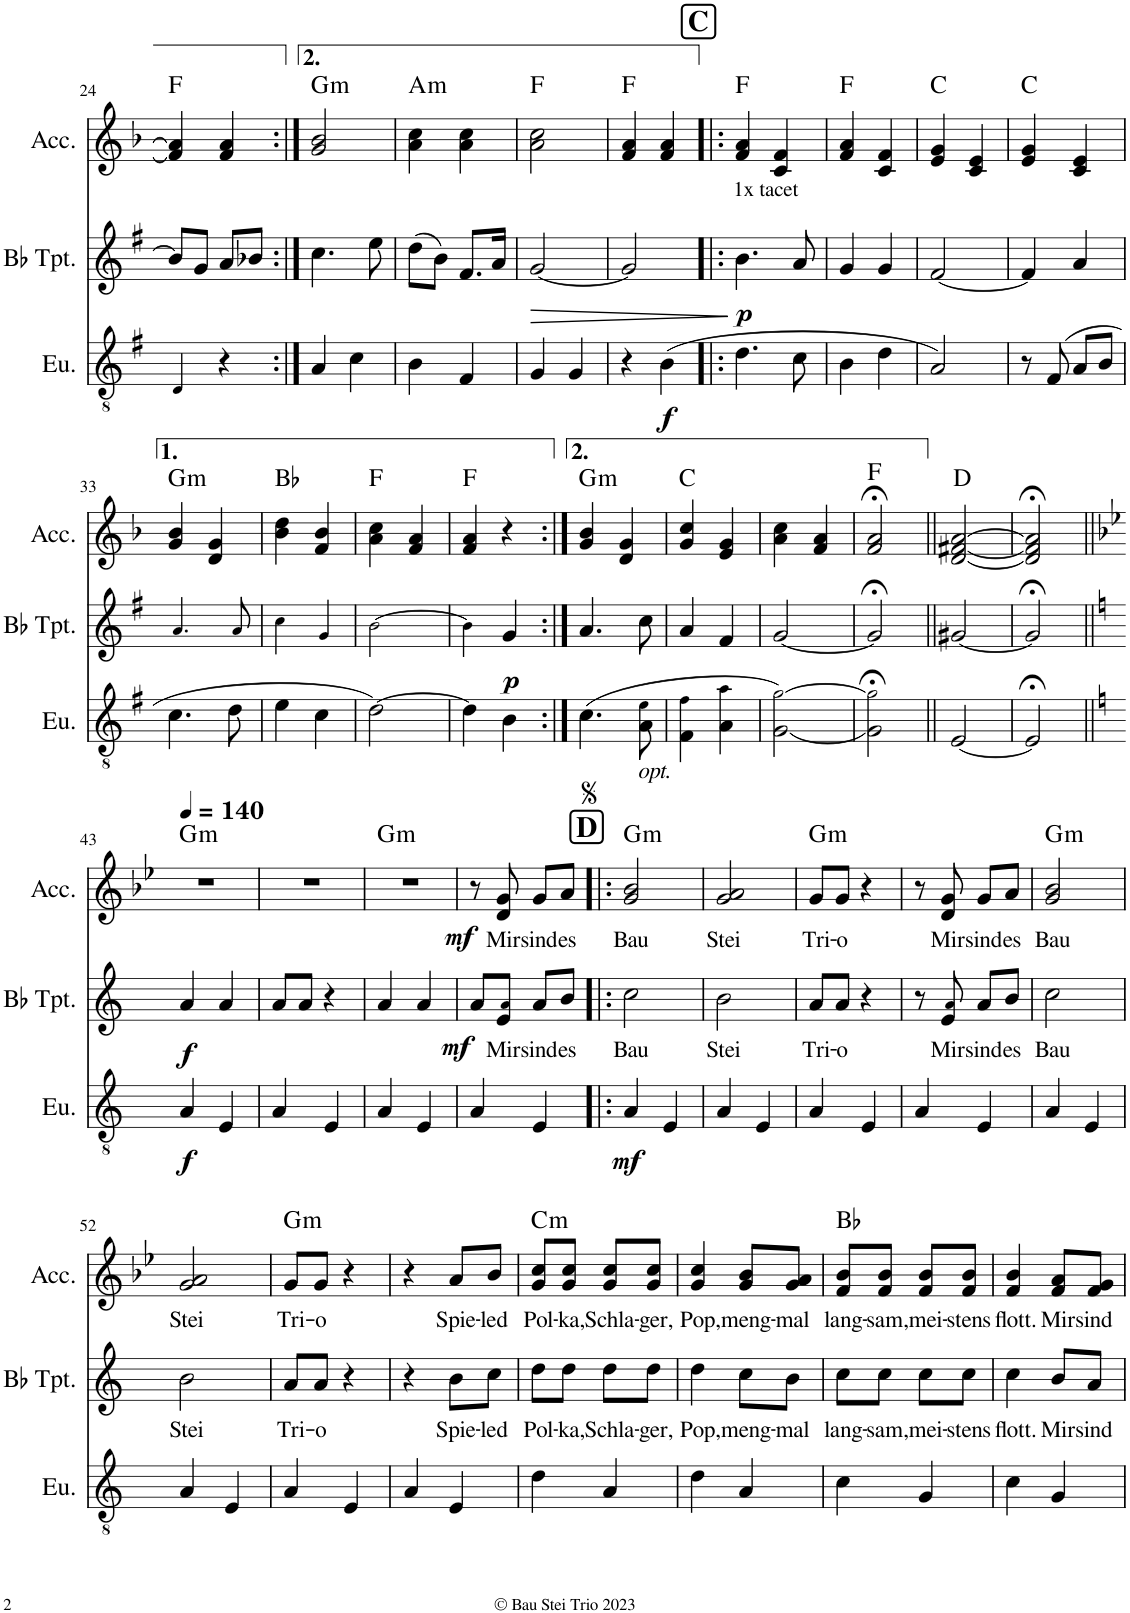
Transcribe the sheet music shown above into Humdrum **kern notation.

**kern	**dynam	**kern	**text	**dynam	**kern	**text	**dynam	**harte
*part3	*part3	*part2	*part2	*part2	*part1	*part1	*part1	*part1
*staff3	*staff3	*staff2	*staff2	*staff2	*staff1	*staff1	*staff1	*
*I"Euphonium	*	*I"Bb Trumpet	*	*	*I"Accordion	*	*	*
*I'Eu.	*	*I'Bb Tpt.	*	*	*I'Acc.	*	*	*
!!LO:PB:g=z
*clefGv2	*	*clefG2	*	*	*clefG2	*	*	*
*Trd1c2	*	*Trd1c2	*	*	*	*	*	*
*k[f#]	*	*k[f#]	*	*	*k[b-]	*	*	*
*M2/4	*	*M2/4	*	*	*M2/4	*	*	*
=24	=24	=24	=24	=24	=24	=24	=24	=24
4D!/	.	8b/L]	.	.	4f/] 4a/]	.	.	F:maj
.	.	8g/J	.	.	.	.	.	.
4r	.	8a/L	.	.	4f/ 4a/	.	.	.
.	.	8b-X/J	.	.	.	.	.	.
=25:|!	=25:|!	=25:|!	=25:|!	=25:|!	=25:|!	=25:|!	=25:|!	=25:|!
!	!	!	!	!	!	!	!	!LO:H:kt=m
4A/	.	4.cc\	.	.	2g/ 2b-/	.	.	G:min
4c\	.	.	.	.	.	.	.	.
.	.	8ee\	.	.	.	.	.	.
=26	=26	=26	=26	=26	=26	=26	=26	=26
!	!	!	!	!	!	!	!	!LO:H:kt=m
4B\	.	(8dd\L	.	.	4a\ 4cc\	.	.	A:min
.	.	8b\J)	.	.	.	.	.	.
4F#/	.	8.f#/L	.	.	4a\ 4cc\	.	.	.
.	.	16a/Jk	.	.	.	.	.	.
=27	=27	=27	=27	=27	=27	=27	=27	=27
!	!	!	!	!LO:HP:b	!	!	!	!LO:H:kt=N.C.
4G/	.	[2g/	.	>	2a\ 2cc\	.	.	N
4G/	.	.	.	.	.	.	.	.
=28	=28	=28	=28	=28	=28	=28	=28	=28
4r	.	2g/]	.	.	4f/ 4a/	.	.	F:maj
!	!LO:DY:b	!	!	!	!	!	!	!
(4B\	f	.	.	.	4f/ 4a/	.	.	.
.	.	.	.	]	.	.	.	.
!!LO:REH:place=s1:a:B:cj:fs=14:t=C
=29!|:	=29!|:	=29!|:	=29!|:	=29!|:	=29!|:	=29!|:	=29!|:	=29!|:
!	!	!LO:TX:a:t=1x tacet	!	!	!	!	!	!
!	!	!	!	!LO:DY:b	!	!	!	!LO:H:kt=N.C.
4.d\	.	4.b\	.	p	4f/ 4a/	.	.	N
.	.	.	.	.	4c/ 4f/	.	.	.
8c\	.	8a/	.	.	.	.	.	.
=30	=30	=30	=30	=30	=30	=30	=30	=30
!	!	!	!	!	!	!	!	!LO:H:kt=N.C.
4B\	.	4g/	.	.	4f/ 4a/	.	.	N
4d\	.	4g/	.	.	4c/ 4f/	.	.	.
=31	=31	=31	=31	=31	=31	=31	=31	=31
!	!	!	!	!	!	!	!	!LO:H:kt=N.C.
2A/)	.	[2f#/	.	.	4e/ 4g/	.	.	N
.	.	.	.	.	4c/ 4e/	.	.	.
=32	=32	=32	=32	=32	=32	=32	=32	=32
!	!	!	!	!	!	!	!	!LO:H:kt=N.C.
8r	.	4f#/]	.	.	4e/ 4g/	.	.	N
(8F#/	.	.	.	.	.	.	.	.
8A/L	.	4a/	.	.	4c/ 4e/	.	.	.
8B/J	.	.	.	.	.	.	.	.
!!LO:LB:g=z
=33	=33	=33	=33	=33	=33	=33	=33	=33
!	!	!	!	!	!	!	!	!LO:H:kt=m
4.c\	.	4.a!/	.	.	4g/ 4b-/	.	.	G:min
.	.	.	.	.	4d/ 4g/	.	.	.
8d\	.	8a!/	.	.	.	.	.	.
=34	=34	=34	=34	=34	=34	=34	=34	=34
4e\	.	4cc!\	.	.	4b-\ 4dd\	.	.	Bb:maj
4c\	.	4g!/	.	.	4f/ 4b-/	.	.	.
=35	=35	=35	=35	=35	=35	=35	=35	=35
!	!	!	!	!	!	!	!	!LO:H:kt=N.C.
[2d\)	.	[2b!\	.	.	4a\ 4cc\	.	.	N
.	.	.	.	.	4f/ 4a/	.	.	.
=36	=36	=36	=36	=36	=36	=36	=36	=36
4d\]	.	4b!\]	.	.	4f/ 4a/	.	.	F:maj
!	!	!	!	!LO:DY:b	!	!	!	!
4B\	.	4g/	.	p	4r	.	.	.
=37:|!	=37:|!	=37:|!	=37:|!	=37:|!	=37:|!	=37:|!	=37:|!	=37:|!
!	!	!	!	!	!	!	!	!LO:H:kt=m
(4.c\	.	4.a/	.	.	4g/ 4b-/	.	.	G:min
.	.	.	.	.	4d/ 4g/	.	.	.
!LO:TX:b:i:t=opt.	!	!	!	!	!	!	!	!
8A\ 8e!\	.	8cc\	.	.	.	.	.	.
=38	=38	=38	=38	=38	=38	=38	=38	=38
4F#\ 4f#!\	.	4a/	.	.	4g/ 4cc/	.	.	C:maj
4A\ 4a!\	.	4f#/	.	.	4e/ 4g/	.	.	.
=39	=39	=39	=39	=39	=39	=39	=39	=39
[2G\ [2g!\)	.	[2g/	.	.	4a\ 4cc\	.	.	.
.	.	.	.	.	4f/ 4a/	.	.	.
=40	=40	=40	=40	=40	=40	=40	=40	=40
2G\];< 2g!\];<	.	2g;</]	.	.	2f/;< 2a/;<	.	.	F:maj
=41||	=41||	=41||	=41||	=41||	=41||	=41||	=41||	=41||
[2E/	.	[2g#X/	.	.	[2d/ [2f#X/ [2a/	.	.	D:maj
=42	=42	=42	=42	=42	=42	=42	=42	=42
2E;</]	.	2g#;</]	.	.	2d/];< 2f#/];< 2a/];<	.	.	.
!!LO:LB:g=z
=43||	=43||	=43||	=43||	=43||	=43||	=43||	=43||	=43||
*k[]	*	*k[]	*	*	*k[b-e-]	*	*	*
*	*	*	*	*	*MM140	*	*	*
!	!LO:DY:b	!	!	!LO:DY:b	!	!	!	!LO:H:kt=m
4A/	f	4a/	.	f	2r	.	.	G:min
4E/	.	4a/	.	.	.	.	.	.
=44	=44	=44	=44	=44	=44	=44	=44	=44
4A/	.	8a/L	.	.	2r	.	.	.
.	.	8a/J	.	.	.	.	.	.
4E/	.	4r	.	.	.	.	.	.
=45	=45	=45	=45	=45	=45	=45	=45	=45
!	!	!	!	!	!	!	!	!LO:H:kt=m
4A/	.	4a/	.	.	2r	.	.	G:min
4E/	.	4a/	.	.	.	.	.	.
=46	=46	=46	=46	=46	=46	=46	=46	=46
!	!	!	!	!LO:DY:b	!	!	!LO:DY:b	!
4A/	.	8a/L	.	mf	8r	.	mf	.
!	!	!	!LO:LY:b	!	!	!LO:LY:b	!	!
.	.	8e/ 8a!/J	Mir	.	8d/ 8g/	Mir	.	.
!	!	!	!LO:LY:b	!	!	!LO:LY:b	!	!
4E/	.	8a/L	sind	.	8g/L	sind	.	.
!	!	!	!LO:LY:b	!	!	!LO:LY:b	!	!
.	.	8b/J	es	.	8a/J	es	.	.
!!LO:REH:place=s1:a:B:cj:fs=14:t=D
=47!|:	=47!|:	=47!|:	=47!|:	=47!|:	=47!|:	=47!|:	=47!|:	=47!|:
!	!LO:DY:b	!	!LO:LY:b	!	!	!LO:LY:b	!	!LO:H:kt=m
4A/	mf	2cc\	Bau	.	2g/ 2b-/	Bau	.	G:min
4E/	.	.	.	.	.	.	.	.
=48	=48	=48	=48	=48	=48	=48	=48	=48
!	!	!	!LO:LY:b	!	!	!LO:LY:b	!	!
4A/	.	2b\	Stei	.	2g/ 2a/	Stei	.	.
4E/	.	.	.	.	.	.	.	.
=49	=49	=49	=49	=49	=49	=49	=49	=49
!	!	!	!LO:LY:b	!	!	!LO:LY:b	!	!LO:H:kt=m
4A/	.	8a/L	Tri-	.	8g/L	Tri-	.	G:min
!	!	!	!LO:LY:b	!	!	!LO:LY:b	!	!
.	.	8a/J	-o	.	8g/J	-o	.	.
4E/	.	4r	.	.	4r	.	.	.
=50	=50	=50	=50	=50	=50	=50	=50	=50
4A/	.	8r	.	.	8r	.	.	.
!	!	!	!LO:LY:b	!	!	!LO:LY:b	!	!
.	.	8e/ 8a!/	Mir	.	8d/ 8g/	Mir	.	.
!	!	!	!LO:LY:b	!	!	!LO:LY:b	!	!
4E/	.	8a/L	sind	.	8g/L	sind	.	.
!	!	!	!LO:LY:b	!	!	!LO:LY:b	!	!
.	.	8b/J	es	.	8a/J	es	.	.
=51	=51	=51	=51	=51	=51	=51	=51	=51
!	!	!	!LO:LY:b	!	!	!LO:LY:b	!	!LO:H:kt=m
4A/	.	2cc\	Bau	.	2g/ 2b-/	Bau	.	G:min
4E/	.	.	.	.	.	.	.	.
!!LO:LB:g=z
=52	=52	=52	=52	=52	=52	=52	=52	=52
!	!	!	!LO:LY:b	!	!	!LO:LY:b	!	!
4A/	.	2b\	Stei	.	2g/ 2a/	Stei	.	.
4E/	.	.	.	.	.	.	.	.
=53	=53	=53	=53	=53	=53	=53	=53	=53
!	!	!	!LO:LY:b	!	!	!LO:LY:b	!	!LO:H:kt=m
4A/	.	8a/L	Tri-	.	8g/L	Tri-	.	G:min
!	!	!	!LO:LY:b	!	!	!LO:LY:b	!	!
.	.	8a/J	-o	.	8g/J	-o	.	.
4E/	.	4r	.	.	4r	.	.	.
=54	=54	=54	=54	=54	=54	=54	=54	=54
4A/	.	4r	.	.	4r	.	.	.
!	!	!	!LO:LY:b	!	!	!LO:LY:b	!	!
4E/	.	8b\L	Spie-	.	8a/L	Spie-	.	.
!	!	!	!LO:LY:b	!	!	!LO:LY:b	!	!
.	.	8cc\J	-led	.	8b-/J	-led	.	.
=55	=55	=55	=55	=55	=55	=55	=55	=55
!	!	!	!LO:LY:b	!	!	!LO:LY:b	!	!LO:H:kt=m
4d\	.	8dd\L	Pol-	.	8g/ 8cc/L	Pol-	.	C:min
!	!	!	!LO:LY:b	!	!	!LO:LY:b	!	!
.	.	8dd\J	-ka,	.	8g/ 8cc/J	-ka,	.	.
!	!	!	!LO:LY:b	!	!	!LO:LY:b	!	!
4A/	.	8dd\L	Schla-	.	8g/ 8cc/L	Schla-	.	.
!	!	!	!LO:LY:b	!	!	!LO:LY:b	!	!
.	.	8dd\J	-ger,	.	8g/ 8cc/J	-ger,	.	.
=56	=56	=56	=56	=56	=56	=56	=56	=56
!	!	!	!LO:LY:b	!	!	!LO:LY:b	!	!
4d\	.	4dd\	Pop,	.	4g/ 4cc/	Pop,	.	.
!	!	!	!LO:LY:b	!	!	!LO:LY:b	!	!
4A/	.	8cc\L	meng-	.	8g/ 8b-/L	meng-	.	.
!	!	!	!LO:LY:b	!	!	!LO:LY:b	!	!
.	.	8b\J	-mal	.	8g/ 8a/J	-mal	.	.
=57	=57	=57	=57	=57	=57	=57	=57	=57
!	!	!	!LO:LY:b	!	!	!LO:LY:b	!	!
4c\	.	8cc\L	lang-	.	8f/ 8b-/L	lang-	.	Bb:maj
!	!	!	!LO:LY:b	!	!	!LO:LY:b	!	!
.	.	8cc\J	-sam,	.	8f/ 8b-/J	-sam,	.	.
!	!	!	!LO:LY:b	!	!	!LO:LY:b	!	!
4G/	.	8cc\L	mei-	.	8f/ 8b-/L	mei-	.	.
!	!	!	!LO:LY:b	!	!	!LO:LY:b	!	!
.	.	8cc\J	-stens	.	8f/ 8b-/J	-stens	.	.
=58	=58	=58	=58	=58	=58	=58	=58	=58
!	!	!	!LO:LY:b	!	!	!LO:LY:b	!	!
4c\	.	4cc\	flott.	.	4f/ 4b-/	flott.	.	.
!	!	!	!LO:LY:b	!	!	!LO:LY:b	!	!
4G/	.	8b/L	Mir	.	8f/ 8a/L	Mir	.	.
!	!	!	!LO:LY:b	!	!	!LO:LY:b	!	!
.	.	8a/J	sind	.	8f/ 8g/J	sind	.	.
=	=	=	=	=	=	=	=	=
*-	*-	*-	*-	*-	*-	*-	*-	*-
